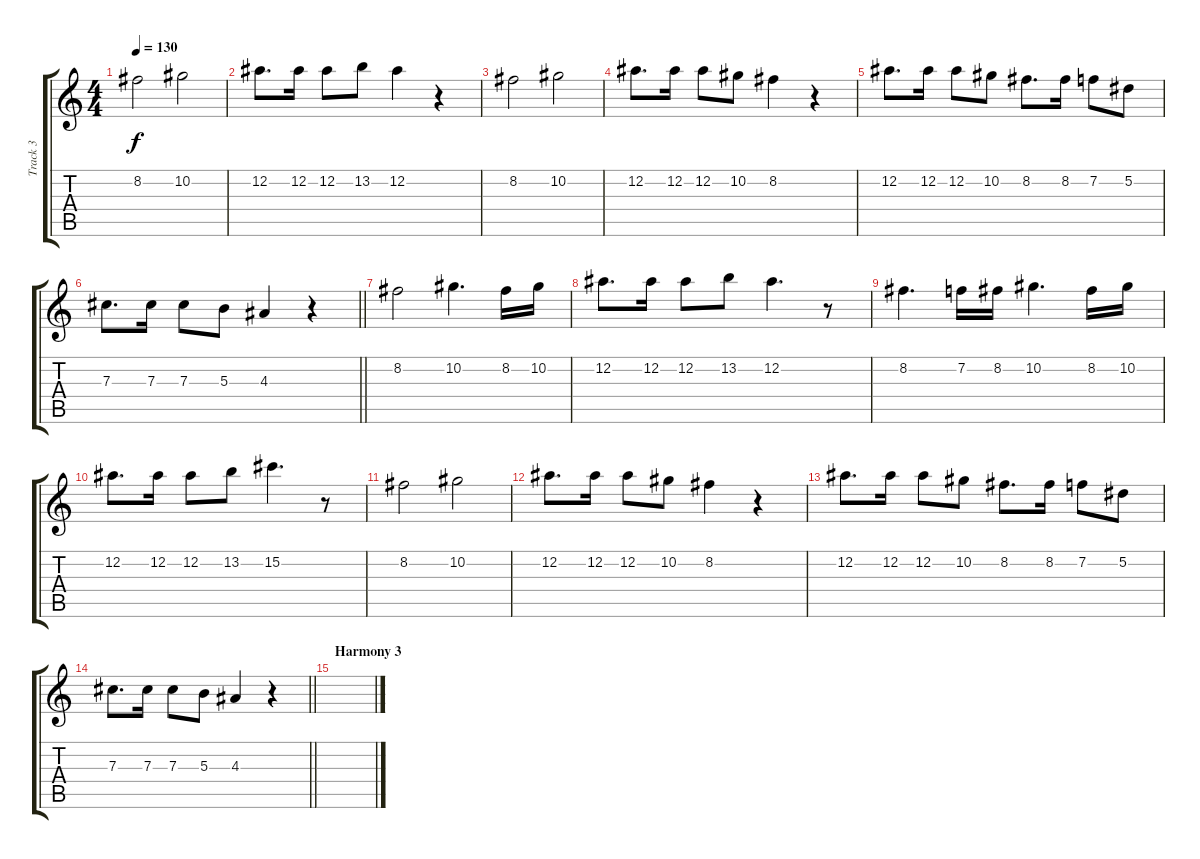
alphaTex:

\track ("Track 3" "Track 3") {instrument distortionguitar}
\staff {score tabs}
\tuning (Eb4 Bb3 Gb3 Db3 Ab2 Eb2) {hide}
\ts (4 4)
\tempo 130
\clef g2
\ks c
8.2.2{dy f} 10.2.2 |
12.2.8{d} 12.2.16 12.2.8 13.2.8 12.2.4 r.4 |
8.2.2 10.2.2 |
12.2.8{d} 12.2.16 12.2.8 10.2.8 8.2.4 r.4 |
12.2.8{d} 12.2.16 12.2.8 10.2.8 8.2.8{d} 8.2.16 7.2.8 5.2.8 |
\barLineRight lightlight
7.3.8{d} 7.3.16 7.3.8 5.3.8 4.3.4 r.4 |
\section ("" "")
8.2.2 10.2.4{d} 8.2.16 10.2.16 |
12.2.8{d} 12.2.16 12.2.8 13.2.8 12.2.4{d} r.8 |
8.2.4{d} 7.2.16 8.2.16 10.2.4{d} 8.2.16 10.2.16 |
12.2.8{d} 12.2.16 12.2.8 13.2.8 15.2.4{d} r.8 |
8.2.2 10.2.2 |
12.2.8{d} 12.2.16 12.2.8 10.2.8 8.2.4 r.4 |
12.2.8{d} 12.2.16 12.2.8 10.2.8 8.2.8{d} 8.2.16 7.2.8 5.2.8 |
\barLineRight lightlight
7.3.8{d} 7.3.16 7.3.8 5.3.8 4.3.4 r.4 |
\section ("" "Harmony 3")
